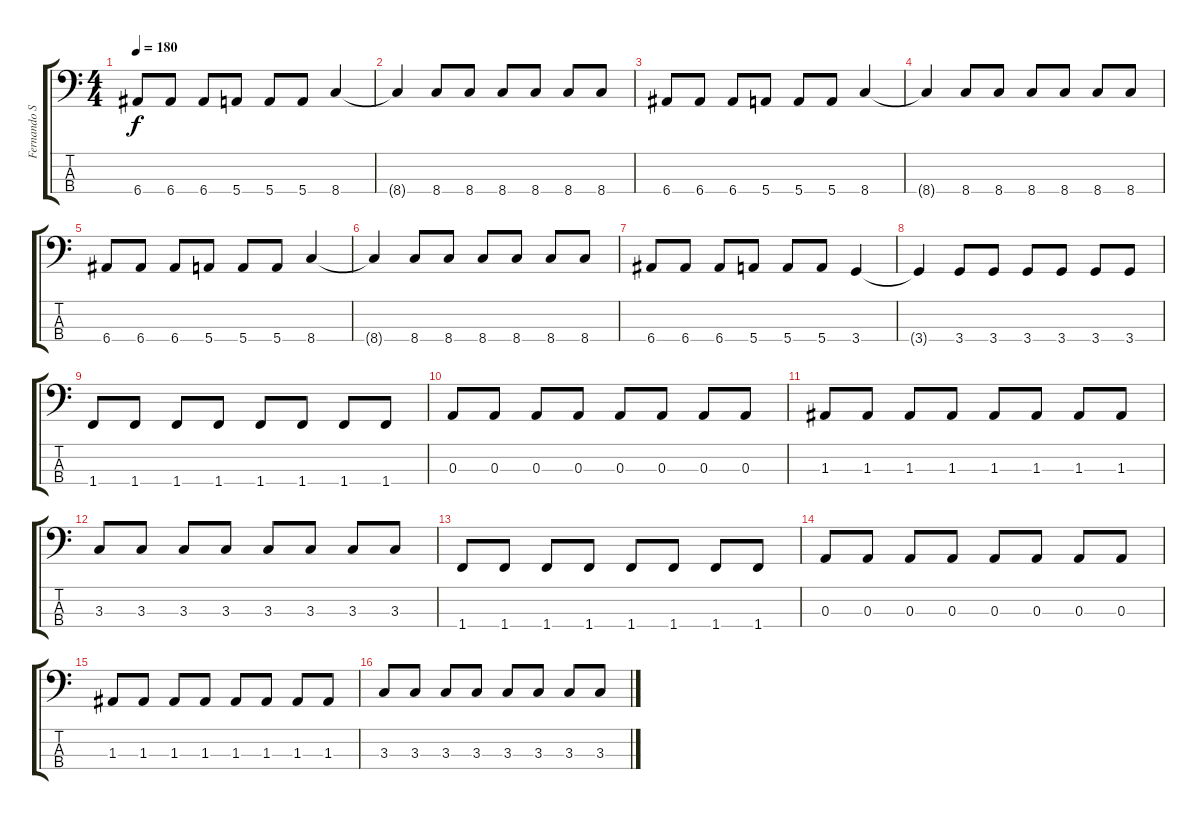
\track ("Fernando Sanches" "Fernando S") {instrument electricbasspick}
\staff {score tabs}
\tuning (G2 D2 A1 E1) {hide}
\ts (4 4)
\tempo 180
\clef f4
\ks c
6.4.8{dy f instrument electricbasspick} 6.4.8 6.4.8 5.4.8 5.4.8 5.4.8 8.4.4 |
8.4{t}.4 8.4.8 8.4.8 8.4.8 8.4.8 8.4.8 8.4.8 |
6.4.8 6.4.8 6.4.8 5.4.8 5.4.8 5.4.8 8.4.4 |
8.4{t}.4 8.4.8 8.4.8 8.4.8 8.4.8 8.4.8 8.4.8 |
6.4.8 6.4.8 6.4.8 5.4.8 5.4.8 5.4.8 8.4.4 |
8.4{t}.4 8.4.8 8.4.8 8.4.8 8.4.8 8.4.8 8.4.8 |
6.4.8 6.4.8 6.4.8 5.4.8 5.4.8 5.4.8 3.4.4 |
3.4{t}.4 3.4.8 3.4.8 3.4.8 3.4.8 3.4.8 3.4.8 |
1.4.8 1.4.8 1.4.8 1.4.8 1.4.8 1.4.8 1.4.8 1.4.8 |
0.3.8 0.3.8 0.3.8 0.3.8 0.3.8 0.3.8 0.3.8 0.3.8 |
1.3.8 1.3.8 1.3.8 1.3.8 1.3.8 1.3.8 1.3.8 1.3.8 |
3.3.8 3.3.8 3.3.8 3.3.8 3.3.8 3.3.8 3.3.8 3.3.8 |
1.4.8 1.4.8 1.4.8 1.4.8 1.4.8 1.4.8 1.4.8 1.4.8 |
0.3.8 0.3.8 0.3.8 0.3.8 0.3.8 0.3.8 0.3.8 0.3.8 |
1.3.8 1.3.8 1.3.8 1.3.8 1.3.8 1.3.8 1.3.8 1.3.8 |
3.3.8 3.3.8 3.3.8 3.3.8 3.3.8 3.3.8 3.3.8 3.3.8
